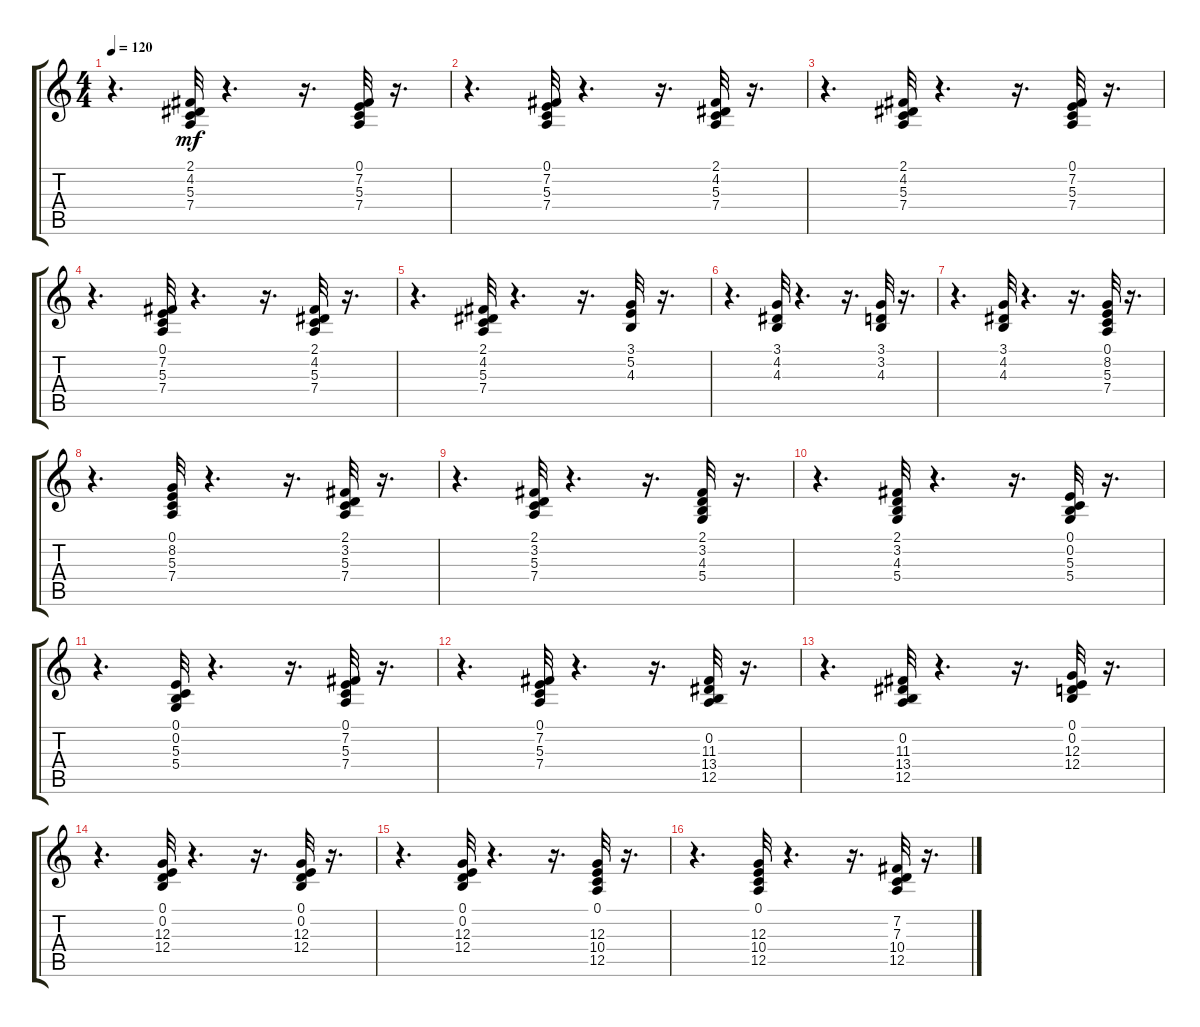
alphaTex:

\track "" {instrument electricpiano1}
\staff {score tabs}
\tuning (E4 B3 G3 D3 A2 E2) {hide}
\ts (4 4)
\tempo 120
\clef g2
\ks c
r.4{d dy mf} (2.1 4.2 5.3 7.4).32 r.4{d} r.16{d} (0.1 7.2 5.3 7.4).32 r.16{d} |
r.4{d} (0.1 7.2 5.3 7.4).32 r.4{d} r.16{d} (2.1 4.2 5.3 7.4).32 r.16{d} |
r.4{d} (2.1 4.2 5.3 7.4).32 r.4{d} r.16{d} (0.1 7.2 5.3 7.4).32 r.16{d} |
r.4{d} (0.1 7.2 5.3 7.4).32 r.4{d} r.16{d} (2.1 4.2 5.3 7.4).32 r.16{d} |
r.4{d} (2.1 4.2 5.3 7.4).32 r.4{d} r.16{d} (3.1 5.2 4.3).32 r.16{d} |
r.4{d} (3.1 4.2 4.3).32 r.4{d} r.16{d} (3.1 3.2 4.3).32 r.16{d} |
r.4{d} (3.1 4.2 4.3).32 r.4{d} r.16{d} (0.1 8.2 5.3 7.4).32 r.16{d} |
r.4{d} (0.1 8.2 5.3 7.4).32 r.4{d} r.16{d} (2.1 3.2 5.3 7.4).32 r.16{d} |
r.4{d} (2.1 3.2 5.3 7.4).32 r.4{d} r.16{d} (2.1 3.2 4.3 5.4).32 r.16{d} |
r.4{d} (2.1 3.2 4.3 5.4).32 r.4{d} r.16{d} (0.1 0.2 5.3 5.4).32 r.16{d} |
r.4{d} (0.1 0.2 5.3 5.4).32 r.4{d} r.16{d} (0.1 7.2 5.3 7.4).32 r.16{d} |
r.4{d} (0.1 7.2 5.3 7.4).32 r.4{d} r.16{d} (0.2 11.3 13.4 12.5).32 r.16{d} |
r.4{d} (0.2 11.3 13.4 12.5).32 r.4{d} r.16{d} (0.1 0.2 12.3 12.4).32 r.16{d} |
r.4{d} (0.1 0.2 12.3 12.4).32 r.4{d} r.16{d} (0.1 0.2 12.3 12.4).32 r.16{d} |
r.4{d} (0.1 0.2 12.3 12.4).32 r.4{d} r.16{d} (0.1 12.3 10.4 12.5).32 r.16{d} |
r.4{d} (0.1 12.3 10.4 12.5).32 r.4{d} r.16{d} (7.2 7.3 10.4 12.5).32 r.16{d}
